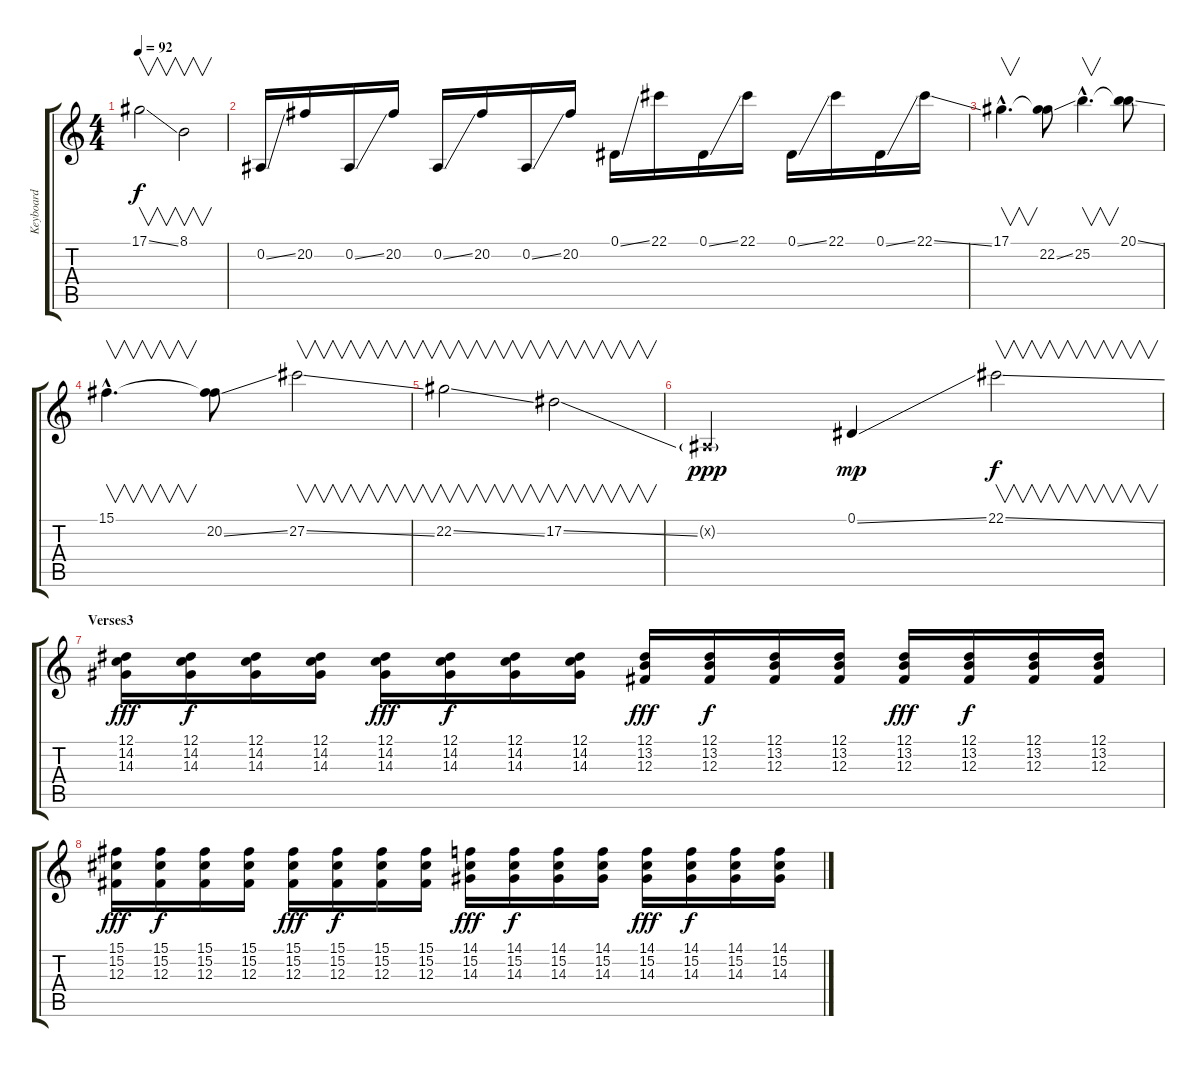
\track ("Keyboard" "Keyboard") {instrument rockorgan}
\staff {score tabs}
\tuning (Eb4 Bb3 Gb3 Db3 Ab2 Eb2) {hide}
\ts (4 4)
\tempo 92
\clef g2
\ks c
17.1{ss}.2{v dy f} 8.1.2{v} |
0.2{ss}.16{balance 8 instrument whistle} 20.2.16 0.2{ss}.16 20.2.16 0.2{ss}.16 20.2.16 0.2{ss}.16 20.2.16 0.1{ss}.16 22.1.16 0.1{ss}.16 22.1.16 0.1{ss}.16 22.1.16 0.1{ss}.16 22.1{ss}.16 |
17.1{hac}.4{v d} (17.1{t} 22.2{ss}).8 25.2{hac}.4{v d} (20.1{ss} 25.2{t}).8 |
15.1{hac}.4{v d} (15.1{t} 20.2{ss}).8 27.2{ss}.2{v} |
22.2{ss}.2{v} 17.2{ss}.2{v} |
0.2{g x}.4{dy ppp} 0.1{ss}.4{dy mp volume 16 balance 16 instrument whistle} 22.1{ss}.2{v dy f balance 0} |
\section ("" "Verses3")
(12.1 14.2 14.3).16{dy fff volume 8 balance 16 instrument rockorgan} (12.1 14.2 14.3).16{dy f} (12.1 14.2 14.3).16 (12.1 14.2 14.3).16 (12.1 14.2 14.3).16{dy fff} (12.1 14.2 14.3).16{dy f} (12.1 14.2 14.3).16 (12.1 14.2 14.3).16 (12.1 13.2 12.3).16{dy fff} (12.1 13.2 12.3).16{dy f} (12.1 13.2 12.3).16 (12.1 13.2 12.3).16 (12.1 13.2 12.3).16{dy fff} (12.1 13.2 12.3).16{dy f} (12.1 13.2 12.3).16 (12.1 13.2 12.3).16 |
(15.1 15.2 12.3).16{dy fff} (15.1 15.2 12.3).16{dy f} (15.1 15.2 12.3).16 (15.1 15.2 12.3).16 (15.1 15.2 12.3).16{dy fff} (15.1 15.2 12.3).16{dy f} (15.1 15.2 12.3).16 (15.1 15.2 12.3).16 (14.1 15.2 14.3).16{dy fff} (14.1 15.2 14.3).16{dy f} (14.1 15.2 14.3).16 (14.1 15.2 14.3).16 (14.1 15.2 14.3).16{dy fff} (14.1 15.2 14.3).16{dy f} (14.1 15.2 14.3).16 (14.1 15.2 14.3).16
